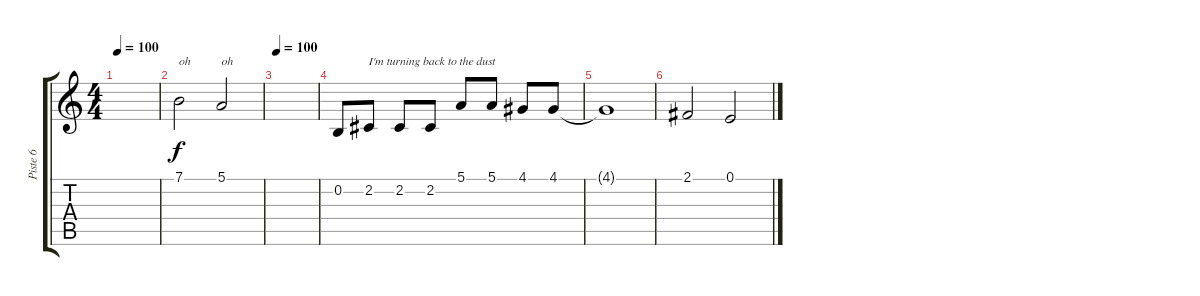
\track ("Piste 6" "Piste 6") {instrument englishhorn}
\staff {score tabs}
\tuning (E4 B3 G3 D3 A2 E2) {hide}
\ts (4 4)
\tempo 100
\clef g2
\ks c
|
7.1.2{txt "oh"} 5.1.2{txt "oh"} |
\tempo 100
|
0.2.8 2.2.8{txt "I'm turning back to the dust"} 2.2.8 2.2.8 5.1.8 5.1.8 4.1.8 4.1.8 |
4.1{t}.1 |
2.1.2 0.1.2
